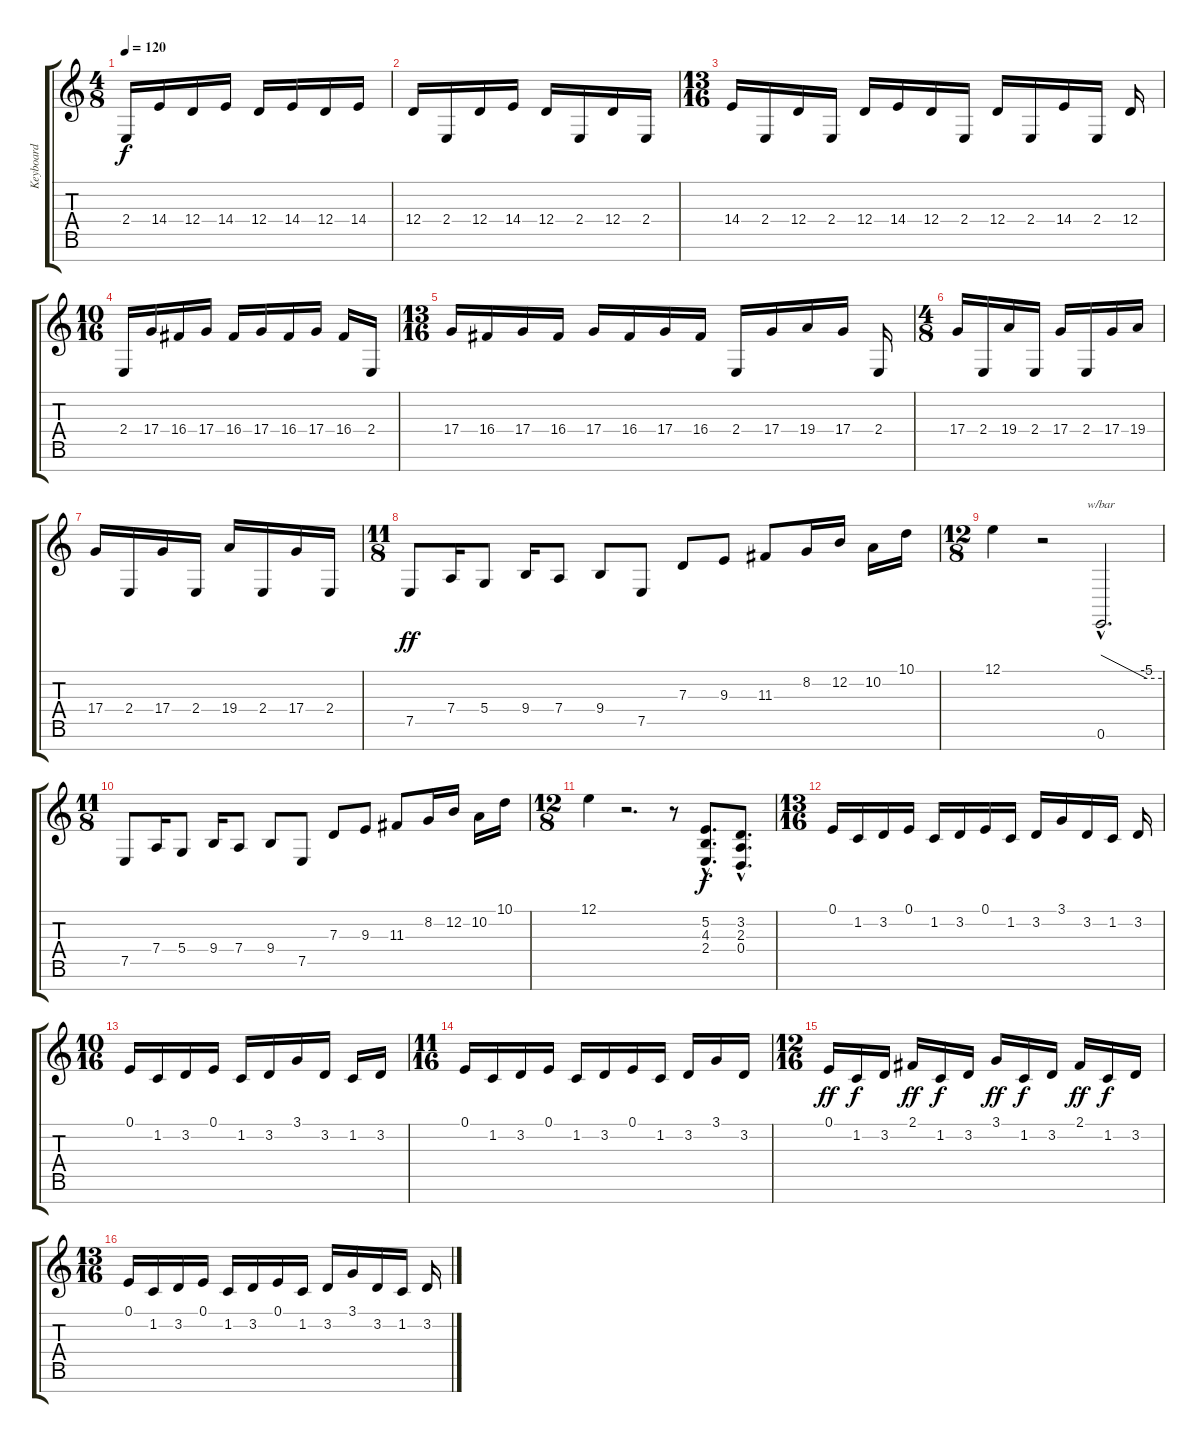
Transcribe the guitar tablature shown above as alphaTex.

\track ("Keyboard" "Keyboard") {instrument stringensemble1}
\staff {score tabs}
\tuning (E4 B3 G3 D3 A2 E2 B1) {hide}
\ts (4 8)
\tempo 120
\clef g2
\ks c
2.4.16{dy f} 14.4.16 12.4.16 14.4.16 12.4.16 14.4.16 12.4.16 14.4.16 |
12.4.16 2.4.16 12.4.16 14.4.16 12.4.16 2.4.16 12.4.16 2.4.16 |
\ts (13 16)
14.4.16 2.4.16 12.4.16 2.4.16 12.4.16 14.4.16 12.4.16 2.4.16 12.4.16 2.4.16 14.4.16 2.4.16 12.4.16 |
\ts (10 16)
2.4.16 17.4.16 16.4.16 17.4.16 16.4.16 17.4.16 16.4.16 17.4.16 16.4.16 2.4.16 |
\ts (13 16)
17.4.16 16.4.16 17.4.16 16.4.16 17.4.16 16.4.16 17.4.16 16.4.16 2.4.16 17.4.16 19.4.16 17.4.16 2.4.16 |
\ts (4 8)
17.4.16 2.4.16 19.4.16 2.4.16 17.4.16 2.4.16 17.4.16 19.4.16 |
17.4.16 2.4.16 17.4.16 2.4.16 19.4.16 2.4.16 17.4.16 2.4.16 |
\ts (11 8)
7.5.8{dy ff instrument lead2sawtooth} 7.4.16 5.4.8 9.4.16 7.4.8 9.4.8 7.5.8 7.3.8 9.3.8 11.3.8 8.2.16 12.2.16 10.2.16 10.1.16 |
\ts (12 8)
12.1.4 r.2 0.6{hac}.2{d tbe (custom default 0 0 45 -20 60 -20)} |
\ts (11 8)
7.5.8 7.4.16 5.4.8 9.4.16 7.4.8 9.4.8 7.5.8 7.3.8 9.3.8 11.3.8 8.2.16 12.2.16 10.2.16 10.1.16 |
\ts (12 8)
12.1.4 r.2{d} r.8 (5.2{hac} 4.3{hac} 2.4{hac}).8{d dy f} (3.2{hac} 2.3{hac} 0.4{hac}).8{d} |
\ts (13 16)
0.1.16 1.2.16 3.2.16 0.1.16 1.2.16 3.2.16 0.1.16 1.2.16 3.2.16 3.1.16 3.2.16 1.2.16 3.2.16 |
\ts (10 16)
0.1.16 1.2.16 3.2.16 0.1.16 1.2.16 3.2.16 3.1.16 3.2.16 1.2.16 3.2.16 |
\ts (11 16)
0.1.16 1.2.16 3.2.16 0.1.16 1.2.16 3.2.16 0.1.16 1.2.16 3.2.16 3.1.16 3.2.16 |
\ts (12 16)
0.1.16{dy ff} 1.2.16{dy f} 3.2.16 2.1.16{dy ff} 1.2.16{dy f} 3.2.16 3.1.16{dy ff} 1.2.16{dy f} 3.2.16 2.1.16{dy ff} 1.2.16{dy f} 3.2.16 |
\ts (13 16)
0.1.16 1.2.16 3.2.16 0.1.16 1.2.16 3.2.16 0.1.16 1.2.16 3.2.16 3.1.16 3.2.16 1.2.16 3.2.16
